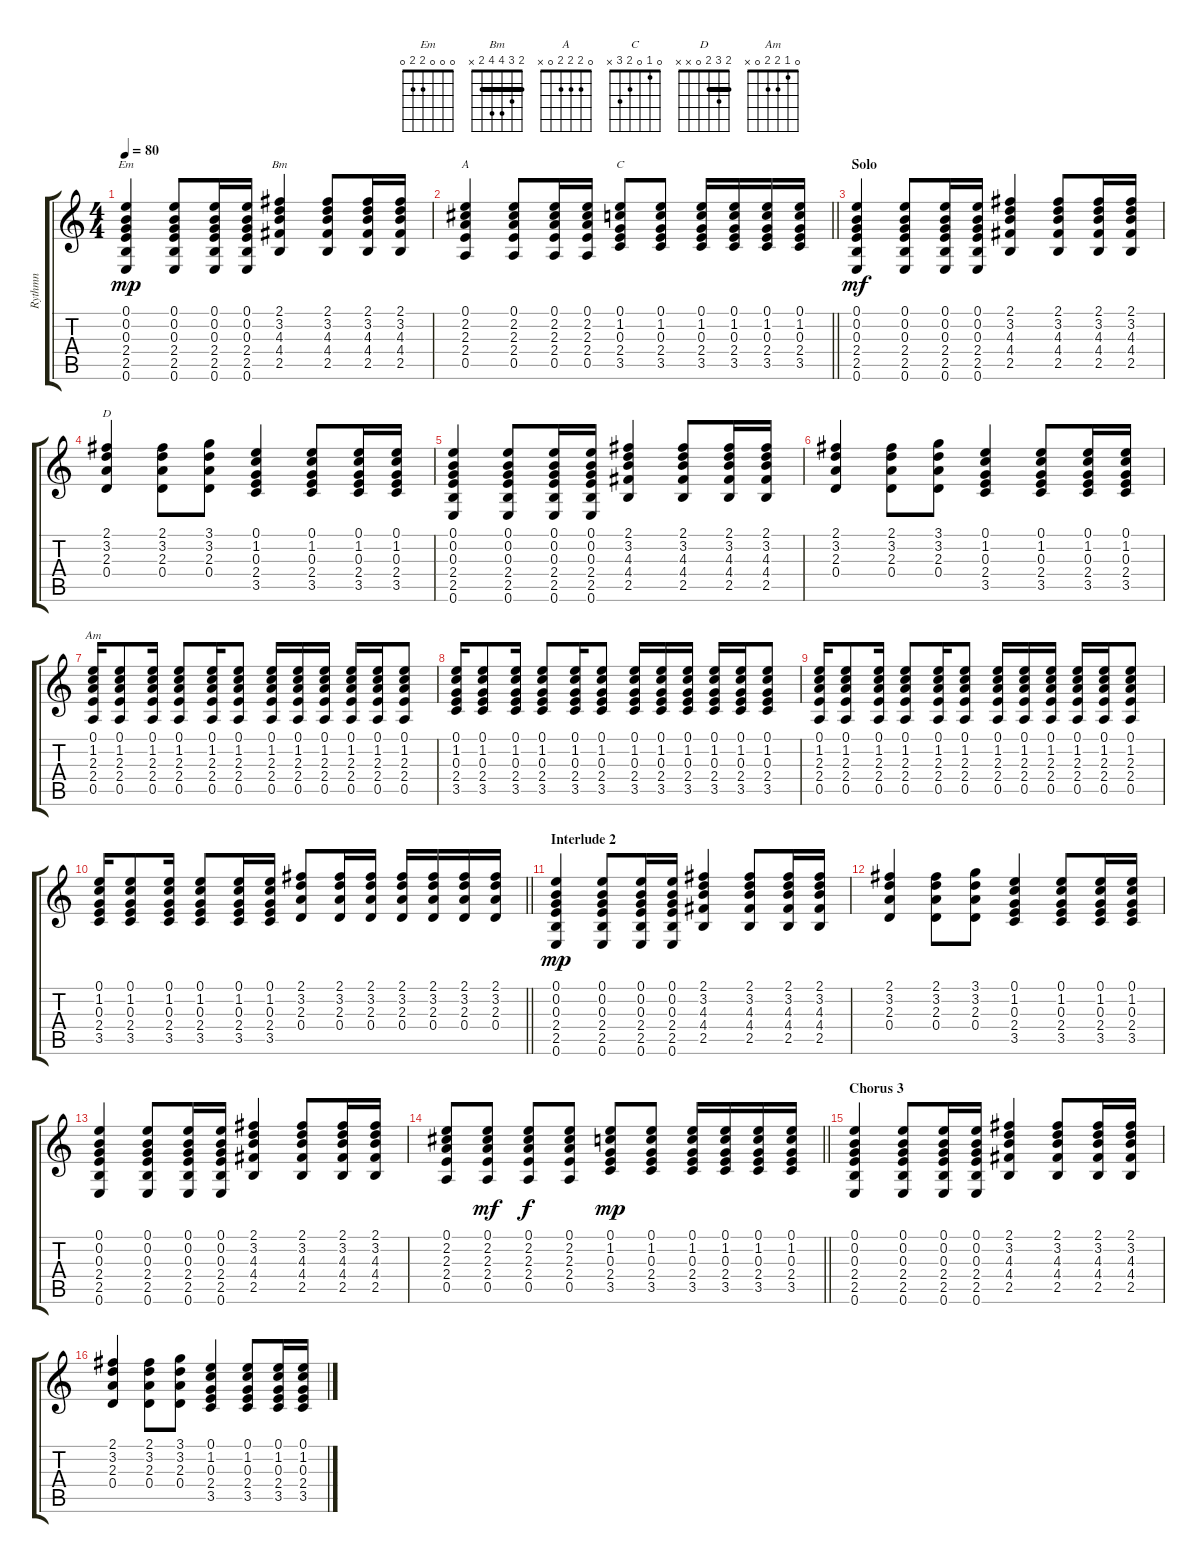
\track ("Rythmn" "Rythmn") {instrument electricguitarmuted}
\staff {score tabs}
\tuning (E4 B3 G3 D3 A2 E2) {hide}
\chord ("Em" 0 0 0 2 2 0)
\chord ("Bm" 2 3 4 4 2 x) {barre 2}
\chord ("A" 0 2 2 2 0 x)
\chord ("C" 0 1 0 2 3 x)
\chord ("D" 2 3 2 0 x x) {barre 2}
\chord ("Am" 0 1 2 2 0 x)
\ts (4 4)
\tempo 80
\clef g2
\ks c
(0.1 0.2 0.3 2.4 2.5 0.6).4{ch "Em" dy mp} (0.1 0.2 0.3 2.4 2.5 0.6).8 (0.1 0.2 0.3 2.4 2.5 0.6).16 (0.1 0.2 0.3 2.4 2.5 0.6).16 (2.1 3.2 4.3 4.4 2.5).4{ch "Bm"} (2.1 3.2 4.3 4.4 2.5).8 (2.1 3.2 4.3 4.4 2.5).16 (2.1 3.2 4.3 4.4 2.5).16 |
\barLineRight lightlight
(0.1 2.2 2.3 2.4 0.5).4{ch "A"} (0.1 2.2 2.3 2.4 0.5).8 (0.1 2.2 2.3 2.4 0.5).16 (0.1 2.2 2.3 2.4 0.5).16 (0.1 1.2 0.3 2.4 3.5).8{ch "C"} (0.1 1.2 0.3 2.4 3.5).8 (0.1 1.2 0.3 2.4 3.5).16 (0.1 1.2 0.3 2.4 3.5).16 (0.1 1.2 0.3 2.4 3.5).16 (0.1 1.2 0.3 2.4 3.5).16 |
\section ("" "Solo")
(0.1 0.2 0.3 2.4 2.5 0.6).4{dy mf} (0.1 0.2 0.3 2.4 2.5 0.6).8 (0.1 0.2 0.3 2.4 2.5 0.6).16 (0.1 0.2 0.3 2.4 2.5 0.6).16 (2.1 3.2 4.3 4.4 2.5).4 (2.1 3.2 4.3 4.4 2.5).8 (2.1 3.2 4.3 4.4 2.5).16 (2.1 3.2 4.3 4.4 2.5).16 |
(2.1 3.2 2.3 0.4).4{ch "D"} (2.1 3.2 2.3 0.4).8 (3.1 3.2 2.3 0.4).8 (0.1 1.2 0.3 2.4 3.5).4 (0.1 1.2 0.3 2.4 3.5).8 (0.1 1.2 0.3 2.4 3.5).16 (0.1 1.2 0.3 2.4 3.5).16 |
(0.1 0.2 0.3 2.4 2.5 0.6).4 (0.1 0.2 0.3 2.4 2.5 0.6).8 (0.1 0.2 0.3 2.4 2.5 0.6).16 (0.1 0.2 0.3 2.4 2.5 0.6).16 (2.1 3.2 4.3 4.4 2.5).4 (2.1 3.2 4.3 4.4 2.5).8 (2.1 3.2 4.3 4.4 2.5).16 (2.1 3.2 4.3 4.4 2.5).16 |
(2.1 3.2 2.3 0.4).4 (2.1 3.2 2.3 0.4).8 (3.1 3.2 2.3 0.4).8 (0.1 1.2 0.3 2.4 3.5).4 (0.1 1.2 0.3 2.4 3.5).8 (0.1 1.2 0.3 2.4 3.5).16 (0.1 1.2 0.3 2.4 3.5).16 |
(0.1 1.2 2.3 2.4 0.5).16{ch "Am"} (0.1 1.2 2.3 2.4 0.5).8 (0.1 1.2 2.3 2.4 0.5).16 (0.1 1.2 2.3 2.4 0.5).8 (0.1 1.2 2.3 2.4 0.5).16 (0.1 1.2 2.3 2.4 0.5).8 (0.1 1.2 2.3 2.4 0.5).16 (0.1 1.2 2.3 2.4 0.5).16 (0.1 1.2 2.3 2.4 0.5).16 (0.1 1.2 2.3 2.4 0.5).16 (0.1 1.2 2.3 2.4 0.5).16 (0.1 1.2 2.3 2.4 0.5).8 |
(0.1 1.2 0.3 2.4 3.5).16 (0.1 1.2 0.3 2.4 3.5).8 (0.1 1.2 0.3 2.4 3.5).16 (0.1 1.2 0.3 2.4 3.5).8 (0.1 1.2 0.3 2.4 3.5).16 (0.1 1.2 0.3 2.4 3.5).8 (0.1 1.2 0.3 2.4 3.5).16 (0.1 1.2 0.3 2.4 3.5).16 (0.1 1.2 0.3 2.4 3.5).16 (0.1 1.2 0.3 2.4 3.5).16 (0.1 1.2 0.3 2.4 3.5).16 (0.1 1.2 0.3 2.4 3.5).8 |
(0.1 1.2 2.3 2.4 0.5).16 (0.1 1.2 2.3 2.4 0.5).8 (0.1 1.2 2.3 2.4 0.5).16 (0.1 1.2 2.3 2.4 0.5).8 (0.1 1.2 2.3 2.4 0.5).16 (0.1 1.2 2.3 2.4 0.5).8 (0.1 1.2 2.3 2.4 0.5).16 (0.1 1.2 2.3 2.4 0.5).16 (0.1 1.2 2.3 2.4 0.5).16 (0.1 1.2 2.3 2.4 0.5).16 (0.1 1.2 2.3 2.4 0.5).16 (0.1 1.2 2.3 2.4 0.5).8 |
\barLineRight lightlight
(0.1 1.2 0.3 2.4 3.5).16 (0.1 1.2 0.3 2.4 3.5).8 (0.1 1.2 0.3 2.4 3.5).16 (0.1 1.2 0.3 2.4 3.5).8 (0.1 1.2 0.3 2.4 3.5).16 (0.1 1.2 0.3 2.4 3.5).16 (2.1 3.2 2.3 0.4).8 (2.1 3.2 2.3 0.4).16 (2.1 3.2 2.3 0.4).16 (2.1 3.2 2.3 0.4).16 (2.1 3.2 2.3 0.4).16 (2.1 3.2 2.3 0.4).16 (2.1 3.2 2.3 0.4).16 |
\section ("" "Interlude 2")
(0.1 0.2 0.3 2.4 2.5 0.6).4{dy mp} (0.1 0.2 0.3 2.4 2.5 0.6).8 (0.1 0.2 0.3 2.4 2.5 0.6).16 (0.1 0.2 0.3 2.4 2.5 0.6).16 (2.1 3.2 4.3 4.4 2.5).4 (2.1 3.2 4.3 4.4 2.5).8 (2.1 3.2 4.3 4.4 2.5).16 (2.1 3.2 4.3 4.4 2.5).16 |
(2.1 3.2 2.3 0.4).4 (2.1 3.2 2.3 0.4).8 (3.1 3.2 2.3 0.4).8 (0.1 1.2 0.3 2.4 3.5).4 (0.1 1.2 0.3 2.4 3.5).8 (0.1 1.2 0.3 2.4 3.5).16 (0.1 1.2 0.3 2.4 3.5).16 |
(0.1 0.2 0.3 2.4 2.5 0.6).4 (0.1 0.2 0.3 2.4 2.5 0.6).8 (0.1 0.2 0.3 2.4 2.5 0.6).16 (0.1 0.2 0.3 2.4 2.5 0.6).16 (2.1 3.2 4.3 4.4 2.5).4 (2.1 3.2 4.3 4.4 2.5).8 (2.1 3.2 4.3 4.4 2.5).16 (2.1 3.2 4.3 4.4 2.5).16 |
\barLineRight lightlight
(0.1 2.2 2.3 2.4 0.5).8 (0.1 2.2 2.3 2.4 0.5).8{dy mf} (0.1 2.2 2.3 2.4 0.5).8{dy f} (0.1 2.2 2.3 2.4 0.5).8 (0.1 1.2 0.3 2.4 3.5).8{dy mp} (0.1 1.2 0.3 2.4 3.5).8 (0.1 1.2 0.3 2.4 3.5).16 (0.1 1.2 0.3 2.4 3.5).16 (0.1 1.2 0.3 2.4 3.5).16 (0.1 1.2 0.3 2.4 3.5).16 |
\section ("" "Chorus 3")
(0.1 0.2 0.3 2.4 2.5 0.6).4 (0.1 0.2 0.3 2.4 2.5 0.6).8 (0.1 0.2 0.3 2.4 2.5 0.6).16 (0.1 0.2 0.3 2.4 2.5 0.6).16 (2.1 3.2 4.3 4.4 2.5).4 (2.1 3.2 4.3 4.4 2.5).8 (2.1 3.2 4.3 4.4 2.5).16 (2.1 3.2 4.3 4.4 2.5).16 |
(2.1 3.2 2.3 0.4).4 (2.1 3.2 2.3 0.4).8 (3.1 3.2 2.3 0.4).8 (0.1 1.2 0.3 2.4 3.5).4 (0.1 1.2 0.3 2.4 3.5).8 (0.1 1.2 0.3 2.4 3.5).16 (0.1 1.2 0.3 2.4 3.5).16
